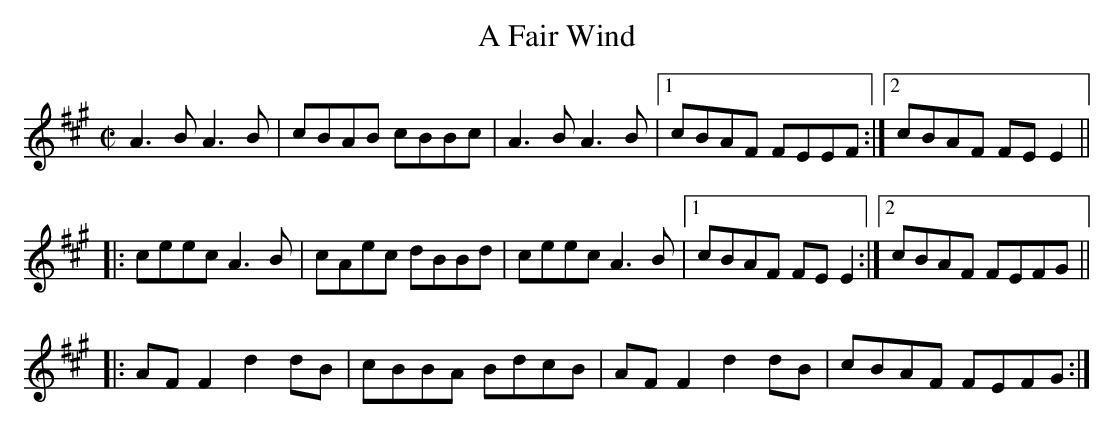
X:1
T:Fair Wind, A
M:C|
K:A
A3B A3B|cBAB cBBc|A3B A3B|1 cBAF FEEF:|2 cBAF FEE2||
|:ceec A3B|cAec dBBd|ceec A3B|1 cBAF FEE2:|2 cBAF FEFG||
|:AFF2 d2dB|cBBA BdcB|AFF2 d2dB|cBAF FEFG:|
